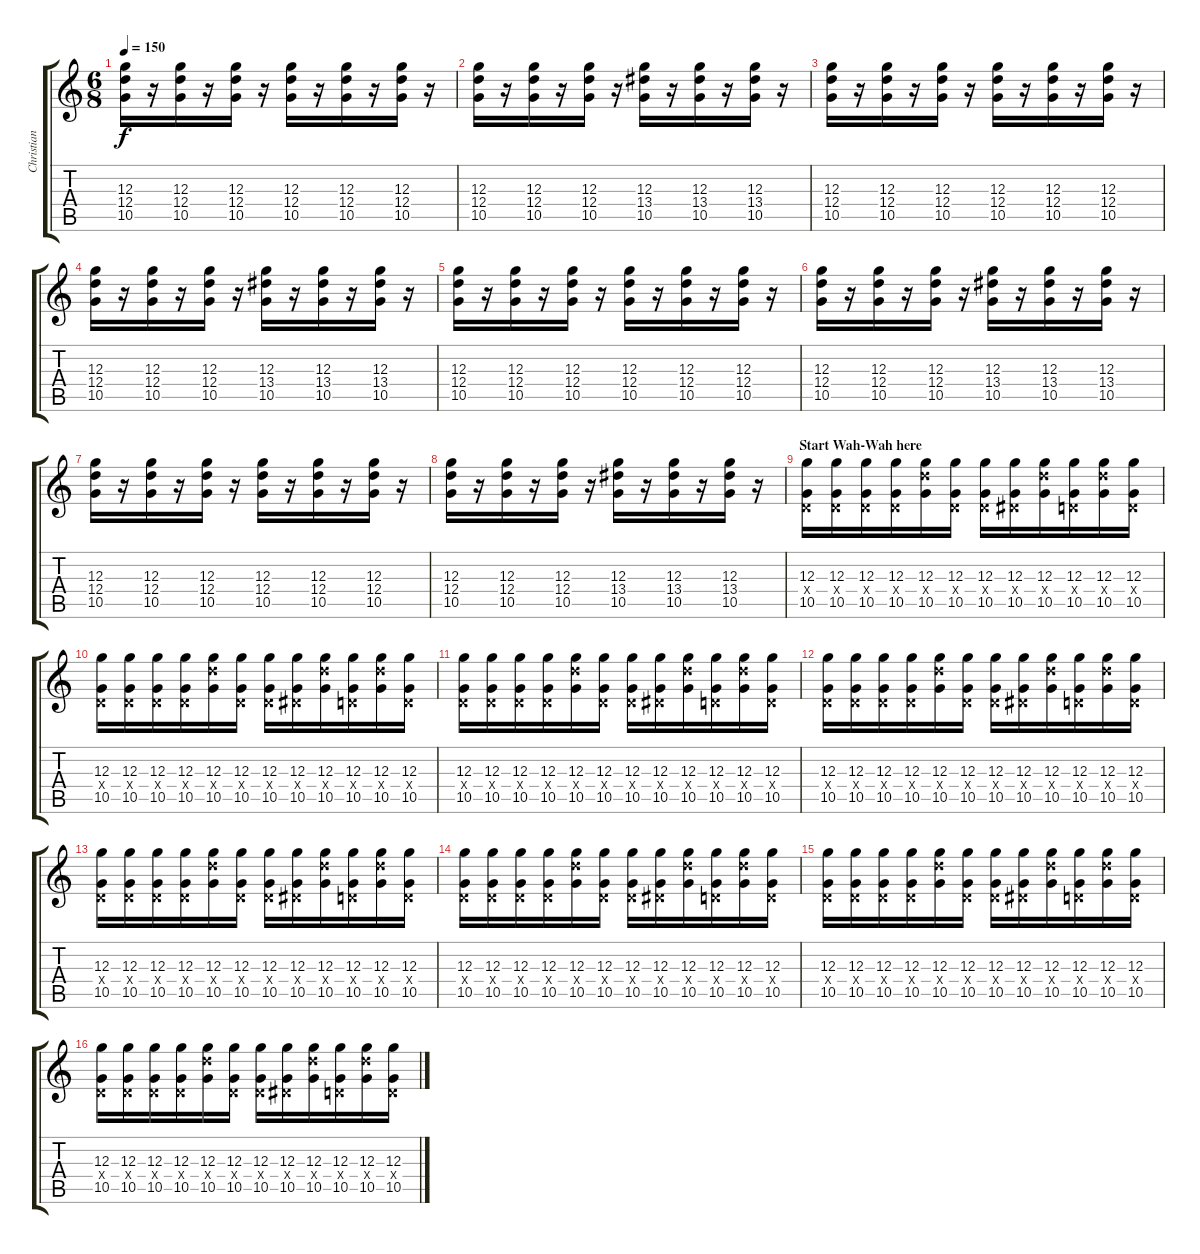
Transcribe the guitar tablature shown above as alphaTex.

\track ("Christian  (lead overdrive)" "Christian ") {instrument overdrivenguitar}
\staff {score tabs}
\tuning (E4 B3 G3 D3 A2 D2) {hide}
\ts (6 8)
\tempo 150
\clef g2
\ks c
(12.3 12.4 10.5).16{dy f} r.16 (12.3 12.4 10.5).16 r.16 (12.3 12.4 10.5).16 r.16 (12.3 12.4 10.5).16 r.16 (12.3 12.4 10.5).16 r.16 (12.3 12.4 10.5).16 r.16 |
(12.3 12.4 10.5).16 r.16 (12.3 12.4 10.5).16 r.16 (12.3 12.4 10.5).16 r.16 (12.3 13.4 10.5).16 r.16 (12.3 13.4 10.5).16 r.16 (12.3 13.4 10.5).16 r.16 |
(12.3 12.4 10.5).16 r.16 (12.3 12.4 10.5).16 r.16 (12.3 12.4 10.5).16 r.16 (12.3 12.4 10.5).16 r.16 (12.3 12.4 10.5).16 r.16 (12.3 12.4 10.5).16 r.16 |
(12.3 12.4 10.5).16 r.16 (12.3 12.4 10.5).16 r.16 (12.3 12.4 10.5).16 r.16 (12.3 13.4 10.5).16 r.16 (12.3 13.4 10.5).16 r.16 (12.3 13.4 10.5).16 r.16 |
(12.3 12.4 10.5).16 r.16 (12.3 12.4 10.5).16 r.16 (12.3 12.4 10.5).16 r.16 (12.3 12.4 10.5).16 r.16 (12.3 12.4 10.5).16 r.16 (12.3 12.4 10.5).16 r.16 |
(12.3 12.4 10.5).16 r.16 (12.3 12.4 10.5).16 r.16 (12.3 12.4 10.5).16 r.16 (12.3 13.4 10.5).16 r.16 (12.3 13.4 10.5).16 r.16 (12.3 13.4 10.5).16 r.16 |
(12.3 12.4 10.5).16 r.16 (12.3 12.4 10.5).16 r.16 (12.3 12.4 10.5).16 r.16 (12.3 12.4 10.5).16 r.16 (12.3 12.4 10.5).16 r.16 (12.3 12.4 10.5).16 r.16 |
(12.3 12.4 10.5).16 r.16 (12.3 12.4 10.5).16 r.16 (12.3 12.4 10.5).16 r.16 (12.3 13.4 10.5).16 r.16 (12.3 13.4 10.5).16 r.16 (12.3 13.4 10.5).16 r.16 |
\section ("" "Start Wah-Wah here")
(12.3 0.4{x} 10.5).16 (12.3 0.4{x} 10.5).16 (12.3 0.4{x} 10.5).16 (12.3 0.4{x} 10.5).16 (12.3 12.4{x} 10.5).16 (12.3 0.4{x} 10.5).16 (12.3 0.4{x} 10.5).16 (12.3 1.4{x} 10.5).16 (12.3 12.4{x} 10.5).16 (12.3 0.4{x} 10.5).16 (12.3 12.4{x} 10.5).16 (12.3 0.4{x} 10.5).16 |
(12.3 0.4{x} 10.5).16 (12.3 0.4{x} 10.5).16 (12.3 0.4{x} 10.5).16 (12.3 0.4{x} 10.5).16 (12.3 12.4{x} 10.5).16 (12.3 0.4{x} 10.5).16 (12.3 0.4{x} 10.5).16 (12.3 1.4{x} 10.5).16 (12.3 12.4{x} 10.5).16 (12.3 0.4{x} 10.5).16 (12.3 12.4{x} 10.5).16 (12.3 0.4{x} 10.5).16 |
(12.3 0.4{x} 10.5).16 (12.3 0.4{x} 10.5).16 (12.3 0.4{x} 10.5).16 (12.3 0.4{x} 10.5).16 (12.3 12.4{x} 10.5).16 (12.3 0.4{x} 10.5).16 (12.3 0.4{x} 10.5).16 (12.3 1.4{x} 10.5).16 (12.3 12.4{x} 10.5).16 (12.3 0.4{x} 10.5).16 (12.3 12.4{x} 10.5).16 (12.3 0.4{x} 10.5).16 |
(12.3 0.4{x} 10.5).16 (12.3 0.4{x} 10.5).16 (12.3 0.4{x} 10.5).16 (12.3 0.4{x} 10.5).16 (12.3 12.4{x} 10.5).16 (12.3 0.4{x} 10.5).16 (12.3 0.4{x} 10.5).16 (12.3 1.4{x} 10.5).16 (12.3 12.4{x} 10.5).16 (12.3 0.4{x} 10.5).16 (12.3 12.4{x} 10.5).16 (12.3 0.4{x} 10.5).16 |
(12.3 0.4{x} 10.5).16 (12.3 0.4{x} 10.5).16 (12.3 0.4{x} 10.5).16 (12.3 0.4{x} 10.5).16 (12.3 12.4{x} 10.5).16 (12.3 0.4{x} 10.5).16 (12.3 0.4{x} 10.5).16 (12.3 1.4{x} 10.5).16 (12.3 12.4{x} 10.5).16 (12.3 0.4{x} 10.5).16 (12.3 12.4{x} 10.5).16 (12.3 0.4{x} 10.5).16 |
(12.3 0.4{x} 10.5).16 (12.3 0.4{x} 10.5).16 (12.3 0.4{x} 10.5).16 (12.3 0.4{x} 10.5).16 (12.3 12.4{x} 10.5).16 (12.3 0.4{x} 10.5).16 (12.3 0.4{x} 10.5).16 (12.3 1.4{x} 10.5).16 (12.3 12.4{x} 10.5).16 (12.3 0.4{x} 10.5).16 (12.3 12.4{x} 10.5).16 (12.3 0.4{x} 10.5).16 |
(12.3 0.4{x} 10.5).16 (12.3 0.4{x} 10.5).16 (12.3 0.4{x} 10.5).16 (12.3 0.4{x} 10.5).16 (12.3 12.4{x} 10.5).16 (12.3 0.4{x} 10.5).16 (12.3 0.4{x} 10.5).16 (12.3 1.4{x} 10.5).16 (12.3 12.4{x} 10.5).16 (12.3 0.4{x} 10.5).16 (12.3 12.4{x} 10.5).16 (12.3 0.4{x} 10.5).16 |
(12.3 0.4{x} 10.5).16 (12.3 0.4{x} 10.5).16 (12.3 0.4{x} 10.5).16 (12.3 0.4{x} 10.5).16 (12.3 12.4{x} 10.5).16 (12.3 0.4{x} 10.5).16 (12.3 0.4{x} 10.5).16 (12.3 1.4{x} 10.5).16 (12.3 12.4{x} 10.5).16 (12.3 0.4{x} 10.5).16 (12.3 12.4{x} 10.5).16 (12.3 0.4{x} 10.5).16
